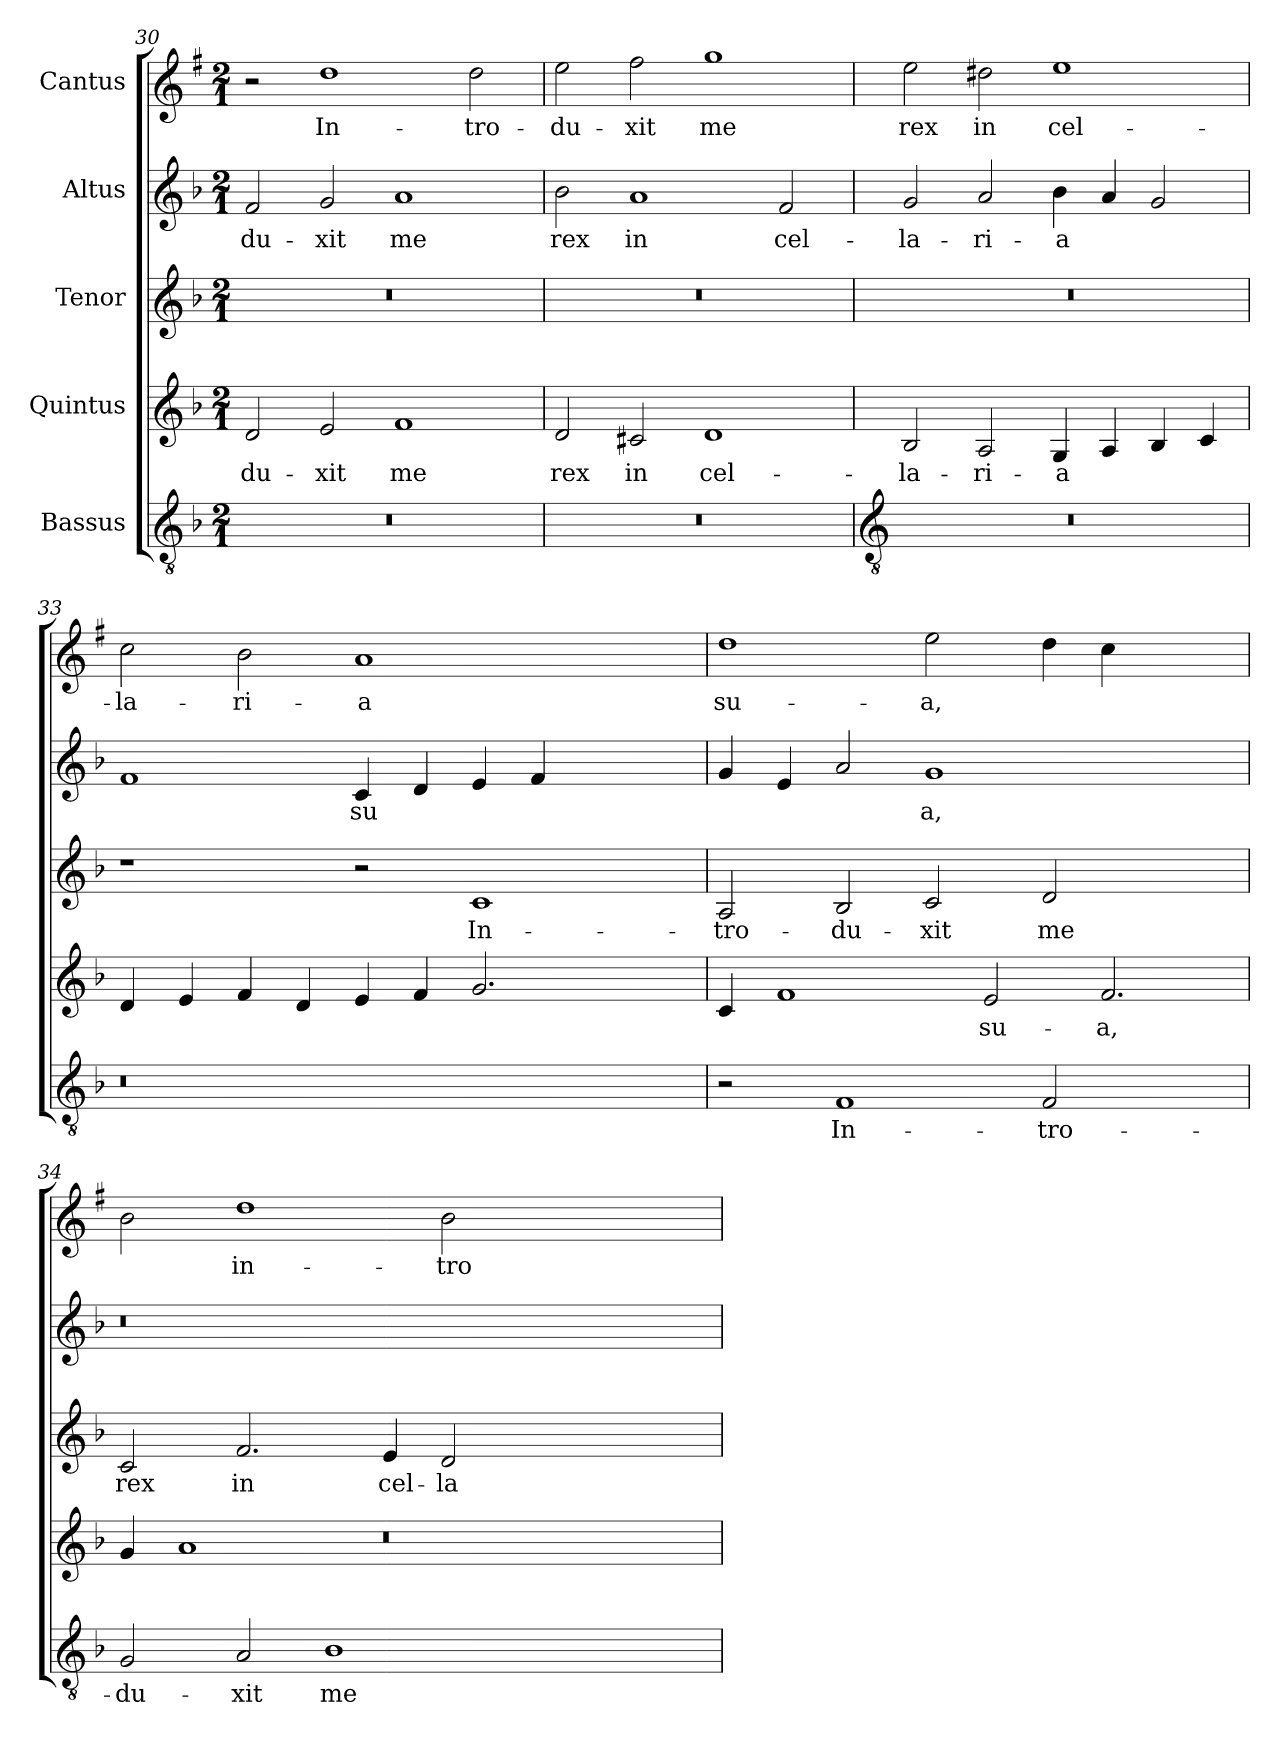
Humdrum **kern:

**kern	**text	**kern	**text	**kern	**text	**kern	**text	**kern	**text
*part5	*part5	*part4	*part4	*part3	*part3	*part2	*part2	*part1	*part1
*staff5	*staff5	*staff4	*staff4	*staff3	*staff3	*staff2	*staff2	*staff1	*staff1
*I"Bassus	*	*I"Quintus	*	*I"Tenor	*	*I"Altus	*	*I"Cantus	*
*clefGv2	*	*clefG2	*	*clefG2	*	*clefG2	*	*clefG2	*
*	*	*	*	*	*	*	*	*ITrd1c2	*
*k[b-]	*	*k[b-]	*	*k[b-]	*	*k[b-]	*	*k[b-]	*
*F:	*	*F:	*	*F:	*	*F:	*	*F:	*
*M2/1	*	*M2/1	*	*M2/1	*	*M2/1	*	*M2/1	*
=30	=30	=30	=30	=30	=30	=30	=30	=30	=30
!	!	!	!LO:LY:b	!	!	!	!LO:LY:b	!	!
0r	.	2d	-du-	0r	.	2f	-du-	2r	.
!	!	!	!LO:LY:b	!	!	!	!LO:LY:b	!	!LO:LY:b
.	.	2e	-xit	.	.	2g	-xit	1cc	In-
!	!	!	!LO:LY:b	!	!	!	!LO:LY:b	!	!
.	.	1f	me	.	.	1a	me	.	.
!	!	!	!	!	!	!	!	!	!LO:LY:b
.	.	.	.	.	.	.	.	2cc	-tro-
=31	=31	=31	=31	=31	=31	=31	=31	=31	=31
!	!	!	!LO:LY:b	!	!	!	!LO:LY:b	!	!LO:LY:b
0r	.	2d	rex	0r	.	2b-	rex	2dd	-du-
!	!	!	!LO:LY:b	!	!	!	!LO:LY:b	!	!LO:LY:b
.	.	2c#X	in	.	.	1a	in	2ee	-xit
!	!	!	!LO:LY:b	!	!	!	!	!	!LO:LY:b
.	.	1d	cel-	.	.	.	.	1ff	me
!	!	!	!	!	!	!	!LO:LY:b	!	!
.	.	.	.	.	.	2f	cel-	.	.
!!LO:LB:g=z
=32	=32	=32	=32	=32	=32	=32	=32	=32	=32
*clefGv2	*	*	*	*	*	*	*	*	*
!	!	!	!LO:LY:b	!	!	!	!LO:LY:b	!	!LO:LY:b
0r	.	2B-	-la-	0r	.	2g	-la-	2dd	rex
!	!	!	!LO:LY:b	!	!	!	!LO:LY:b	!	!LO:LY:b
.	.	2A	-ri-	.	.	2a	-ri-	2cc#	in
!	!	!	!LO:LY:b	!	!	!	!LO:LY:b	!	!LO:LY:b
.	.	4G	-a	.	.	4b-	-a	1dd	cel-
.	.	4A	.	.	.	4a	.	.	.
.	.	4B-	.	.	.	2g	.	.	.
.	.	4c	.	.	.	.	.	.	.
!!LO:LB:g=z
=33	=33	=33	=33	=33	=33	=33	=33	=33	=33
!	!	!	!	!	!	!	!	!	!LO:LY:b
0r	.	4d	.	1r	.	1f	.	2b-	-la-
.	.	4e	.	.	.	.	.	.	.
!	!	!	!	!	!	!	!	!	!LO:LY:b
.	.	4f	.	.	.	.	.	2a	-ri-
.	.	4d	.	.	.	.	.	.	.
!	!	!	!	!	!	!	!LO:LY:b	!	!LO:LY:b
.	.	4e	.	2r	.	4c	su	1g	-a
.	.	4f	.	.	.	4d	.	.	.
!	!	!	!	!	!LO:LY:b	!	!	!	!
.	.	2.g	.	1c	In-	4e	.	.	.
.	.	.	.	.	.	4f	.	.	.
2ryy	.	.	.	.	.	2ryy	.	2ryy	.
.	.	4ryy	.	.	.	.	.	.	.
=33A	=33A	=33A	=33A	=33A	=33A	=33A	=33A	=33A	=33A
!	!	!	!	!	!LO:LY:b	!	!	!	!LO:LY:b
2r	.	4c	.	2A	-tro-	4g	.	1cc	su-
.	.	1f	.	.	.	4e	.	.	.
!	!LO:LY:b	!	!	!	!LO:LY:b	!	!	!	!
1F	In-	.	.	2B-	-du-	2a	.	.	.
!	!	!	!	!	!LO:LY:b	!	!LO:LY:b	!	!LO:LY:b
.	.	.	.	2c	-xit	1g	a,	2dd	-a,
!	!	!	!LO:LY:b	!	!	!	!	!	!
.	.	2e	su-	.	.	.	.	.	.
!	!LO:LY:b	!	!	!	!LO:LY:b	!	!	!	!
2F	-tro-	.	.	2d	me	.	.	4cc	.
!	!	!	!LO:LY:b	!	!	!	!	!	!
.	.	2.f	-a,	.	.	.	.	4b-	.
2ryy	.	.	.	2ryy	.	2ryy	.	2ryy	.
=34A	=34A	=34A	=34A	=34A	=34A	=34A	=34A	=34A	=34A
!	!LO:LY:b	!	!	!	!LO:LY:b	!	!	!	!
2G	-du-	4g	.	2c	rex	0r	.	2a	.
.	.	1a	.	.	.	.	.	.	.
!	!LO:LY:b	!	!	!	!LO:LY:b	!	!	!	!LO:LY:b
2A	-xit	.	.	2.f	in	.	.	1cc	in-
!	!LO:LY:b	!	!	!	!	!	!	!	!
1B-	me	.	.	.	.	.	.	.	.
!	!	!	!	!	!LO:LY:b	!	!	!	!
.	.	0r	.	4e	cel-	.	.	.	.
!	!	!	!	!	!LO:LY:b	!	!	!	!LO:LY:b
.	.	.	.	2d	-la-	.	.	2a	-tro-
1ryy	.	.	.	1ryy	.	1ryy	.	1ryy	.
4ryy	.	.	.	4ryy	.	4ryy	.	4ryy	.
=	=	=	=	=	=	=	=	=	=
*-	*-	*-	*-	*-	*-	*-	*-	*-	*-
